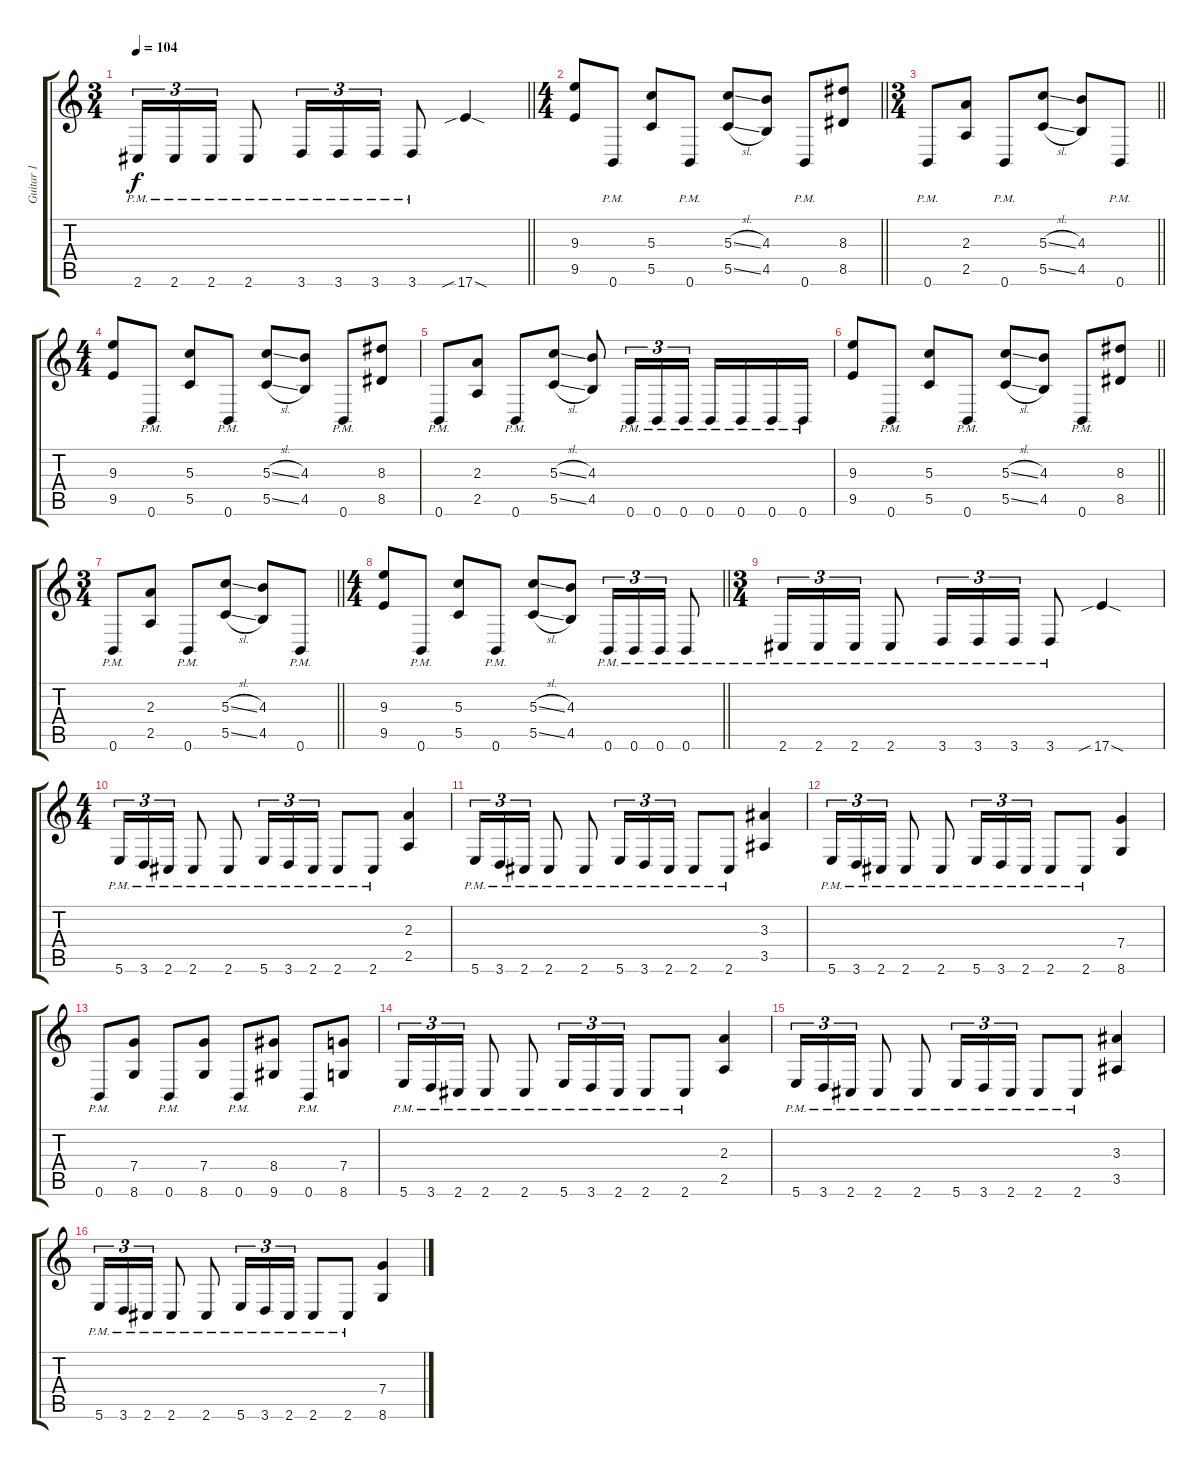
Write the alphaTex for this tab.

\track ("Guitar 1" "Guitar 1") {instrument distortionguitar}
\staff {score tabs}
\tuning (E4 C4 G3 C3 G2 B1) {hide}
\ts (3 4)
\tempo 104
\clef g2
\barLineRight lightlight
\ks c
2.6{pm}.16{tu (3 2) dy f} 2.6{pm}.16{tu (3 2)} 2.6{pm}.16{tu (3 2)} 2.6{pm}.8 3.6{pm}.16{tu (3 2)} 3.6{pm}.16{tu (3 2)} 3.6{pm}.16{tu (3 2)} 3.6{pm}.8 17.6{sib sod}.4 |
\ts (4 4)
\barLineRight lightlight
(9.3 9.5).8 0.6{pm}.8 (5.3 5.5).8 0.6{pm}.8 (5.3{sl} 5.5{sl}).8 (4.3 4.5).8 0.6{pm}.8 (8.3 8.5).8 |
\ts (3 4)
\barLineRight lightlight
0.6{pm}.8 (2.3 2.5).8 0.6{pm}.8 (5.3{sl} 5.5{sl}).8 (4.3 4.5).8 0.6{pm}.8 |
\ts (4 4)
(9.3 9.5).8 0.6{pm}.8 (5.3 5.5).8 0.6{pm}.8 (5.3{sl} 5.5{sl}).8 (4.3 4.5).8 0.6{pm}.8 (8.3 8.5).8 |
0.6{pm}.8 (2.3 2.5).8 0.6{pm}.8 (5.3{sl} 5.5{sl}).8 (4.3 4.5).8 0.6{pm}.16{tu (3 2)} 0.6{pm}.16{tu (3 2)} 0.6{pm}.16{tu (3 2)} 0.6{pm}.16 0.6{pm}.16 0.6{pm}.16 0.6{pm}.16 |
\barLineRight lightlight
(9.3 9.5).8 0.6{pm}.8 (5.3 5.5).8 0.6{pm}.8 (5.3{sl} 5.5{sl}).8 (4.3 4.5).8 0.6{pm}.8 (8.3 8.5).8 |
\ts (3 4)
\barLineRight lightlight
0.6{pm}.8 (2.3 2.5).8 0.6{pm}.8 (5.3{sl} 5.5{sl}).8 (4.3 4.5).8 0.6{pm}.8 |
\ts (4 4)
\barLineRight lightlight
(9.3 9.5).8 0.6{pm}.8 (5.3 5.5).8 0.6{pm}.8 (5.3{sl} 5.5{sl}).8 (4.3 4.5).8 0.6{pm}.16{tu (3 2)} 0.6{pm}.16{tu (3 2)} 0.6{pm}.16{tu (3 2)} 0.6{pm}.8 |
\ts (3 4)
2.6{pm}.16{tu (3 2)} 2.6{pm}.16{tu (3 2)} 2.6{pm}.16{tu (3 2)} 2.6{pm}.8 3.6{pm}.16{tu (3 2)} 3.6{pm}.16{tu (3 2)} 3.6{pm}.16{tu (3 2)} 3.6{pm}.8 17.6{sib sod}.4 |
\ts (4 4)
5.6{pm}.16{tu (3 2)} 3.6{pm}.16{tu (3 2)} 2.6{pm}.16{tu (3 2)} 2.6{pm}.8 2.6{pm}.8 5.6{pm}.16{tu (3 2)} 3.6{pm}.16{tu (3 2)} 2.6{pm}.16{tu (3 2)} 2.6{pm}.8 2.6{pm}.8 (2.3 2.5).4 |
5.6{pm}.16{tu (3 2)} 3.6{pm}.16{tu (3 2)} 2.6{pm}.16{tu (3 2)} 2.6{pm}.8 2.6{pm}.8 5.6{pm}.16{tu (3 2)} 3.6{pm}.16{tu (3 2)} 2.6{pm}.16{tu (3 2)} 2.6{pm}.8 2.6{pm}.8 (3.3 3.5).4 |
5.6{pm}.16{tu (3 2)} 3.6{pm}.16{tu (3 2)} 2.6{pm}.16{tu (3 2)} 2.6{pm}.8 2.6{pm}.8 5.6{pm}.16{tu (3 2)} 3.6{pm}.16{tu (3 2)} 2.6{pm}.16{tu (3 2)} 2.6{pm}.8 2.6{pm}.8 (7.4 8.6).4 |
0.6{pm}.8 (7.4 8.6).8 0.6{pm}.8 (7.4 8.6).8 0.6{pm}.8 (8.4 9.6).8 0.6{pm}.8 (7.4 8.6).8 |
5.6{pm}.16{tu (3 2)} 3.6{pm}.16{tu (3 2)} 2.6{pm}.16{tu (3 2)} 2.6{pm}.8 2.6{pm}.8 5.6{pm}.16{tu (3 2)} 3.6{pm}.16{tu (3 2)} 2.6{pm}.16{tu (3 2)} 2.6{pm}.8 2.6{pm}.8 (2.3 2.5).4 |
5.6{pm}.16{tu (3 2)} 3.6{pm}.16{tu (3 2)} 2.6{pm}.16{tu (3 2)} 2.6{pm}.8 2.6{pm}.8 5.6{pm}.16{tu (3 2)} 3.6{pm}.16{tu (3 2)} 2.6{pm}.16{tu (3 2)} 2.6{pm}.8 2.6{pm}.8 (3.3 3.5).4 |
5.6{pm}.16{tu (3 2)} 3.6{pm}.16{tu (3 2)} 2.6{pm}.16{tu (3 2)} 2.6{pm}.8 2.6{pm}.8 5.6{pm}.16{tu (3 2)} 3.6{pm}.16{tu (3 2)} 2.6{pm}.16{tu (3 2)} 2.6{pm}.8 2.6{pm}.8 (7.4 8.6).4
